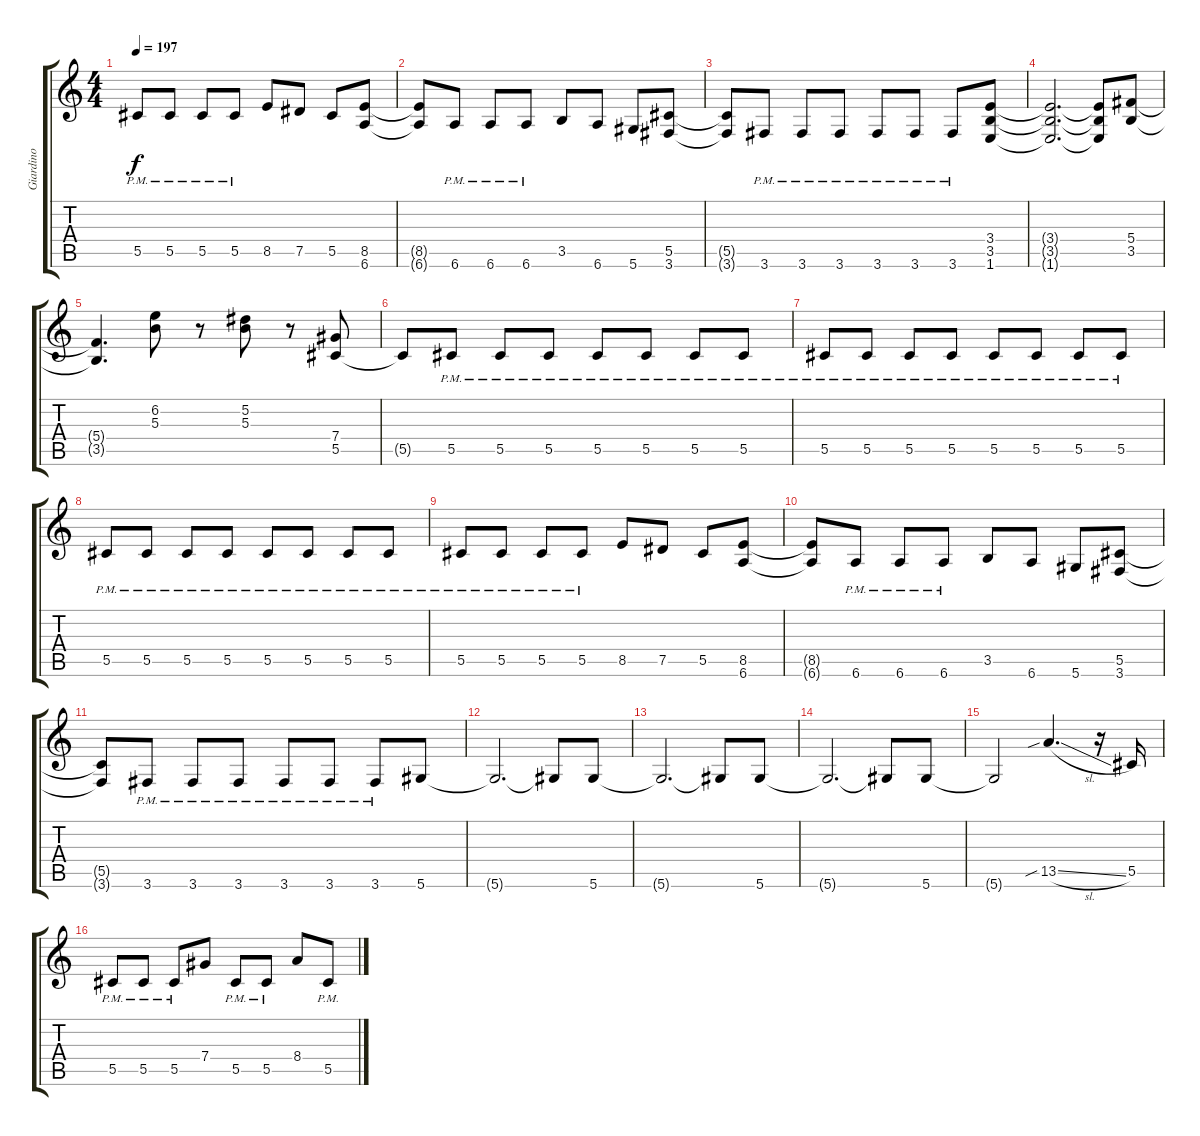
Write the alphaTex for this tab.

\track ("Giardino" "Giardino") {instrument overdrivenguitar}
\staff {score tabs}
\tuning (Eb4 Bb3 Gb3 Db3 Ab2 Eb2) {hide}
\ts (4 4)
\tempo 197
\clef g2
\ks c
5.5{pm}.8{dy f} 5.5{pm}.8 5.5{pm}.8 5.5{pm}.8 8.5.8 7.5.8 5.5.8 (8.5 6.6).8 |
(8.5{t} 6.6{t}).8 6.6{pm}.8 6.6{pm}.8 6.6{pm}.8 3.5.8 6.6.8 5.6.8 (5.5 3.6).8 |
(5.5{t} 3.6{t}).8 3.6{pm}.8 3.6{pm}.8 3.6{pm}.8 3.6{pm}.8 3.6{pm}.8 3.6{pm}.8 (3.4 3.5 1.6).8 |
(3.4{t} 3.5{t} 1.6{t}).2{d} (3.4{t} 3.5{t} 1.6{t}).8 (5.4 3.5).8 |
(5.4{t} 3.5{t}).4{d} (6.2 5.3).8 r.8 (5.2 5.3).8 r.8 (7.4 5.5).8 |
5.5{t}.8 5.5{pm}.8 5.5{pm}.8 5.5{pm}.8 5.5{pm}.8 5.5{pm}.8 5.5{pm}.8 5.5{pm}.8 |
5.5{pm}.8 5.5{pm}.8 5.5{pm}.8 5.5{pm}.8 5.5{pm}.8 5.5{pm}.8 5.5{pm}.8 5.5{pm}.8 |
5.5{pm}.8 5.5{pm}.8 5.5{pm}.8 5.5{pm}.8 5.5{pm}.8 5.5{pm}.8 5.5{pm}.8 5.5{pm}.8 |
5.5{pm}.8 5.5{pm}.8 5.5{pm}.8 5.5{pm}.8 8.5.8 7.5.8 5.5.8 (8.5 6.6).8 |
(8.5{t} 6.6{t}).8 6.6{pm}.8 6.6{pm}.8 6.6{pm}.8 3.5.8 6.6.8 5.6.8 (5.5 3.6).8 |
(5.5{t} 3.6{t}).8 3.6{pm}.8 3.6{pm}.8 3.6{pm}.8 3.6{pm}.8 3.6{pm}.8 3.6{pm}.8 5.6.8 |
5.6{t}.2{d} 5.6{t}.8 5.6.8 |
5.6{t}.2{d} 5.6{t}.8 5.6.8 |
5.6{t}.2{d} 5.6{t}.8 5.6.8 |
5.6{t}.2 13.5{sib sl}.4{d} r.16 5.5.16 |
5.5{pm}.8 5.5{pm}.8 5.5{pm}.8 7.4.8 5.5{pm}.8 5.5{pm}.8 8.4.8 5.5{pm}.8
